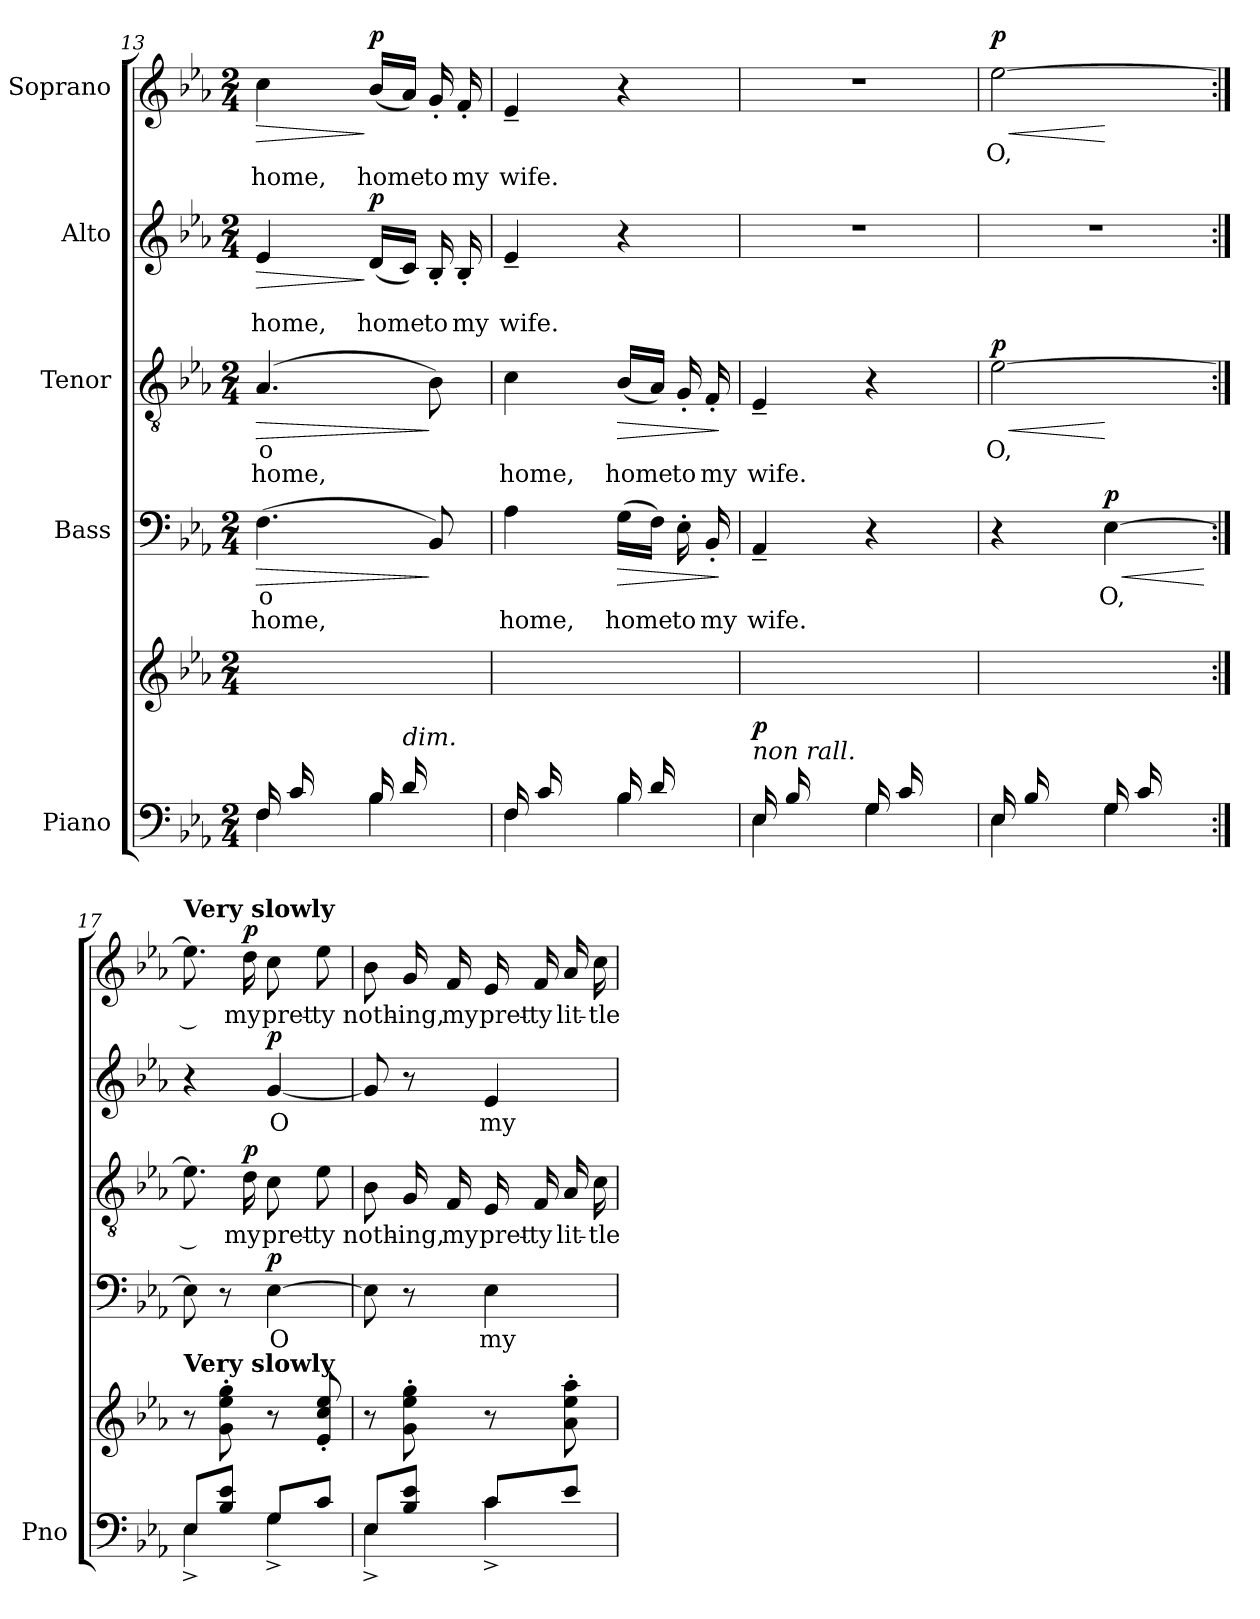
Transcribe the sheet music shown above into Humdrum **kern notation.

**kern	**kern	**dynam	**kern	**text	**text	**dynam	**kern	**text	**text	**dynam	**kern	**text	**text	**dynam	**kern	**text	**text	**dynam
*part5	*part5	*part5	*part4	*part4	*part4	*part4	*part3	*part3	*part3	*part3	*part2	*part2	*part2	*part2	*part1	*part1	*part1	*part1
*staff6	*staff5	*staff5/6	*staff4	*staff4	*staff4	*staff4	*staff3	*staff3	*staff3	*staff3	*staff2	*staff2	*staff2	*staff2	*staff1	*staff1	*staff1	*staff1
*I"Piano	*	*	*I"Bass	*	*	*	*I"Tenor	*	*	*	*I"Alto	*	*	*	*I"Soprano	*	*	*
*I'Pno	*	*	*	*	*	*	*	*	*	*	*	*	*	*	*	*	*	*
*clefF4	*clefG2	*	*clefF4	*	*	*	*clefGv2	*	*	*	*clefG2	*	*	*	*clefG2	*	*	*
*k[b-e-a-]	*k[b-e-a-]	*	*k[b-e-a-]	*	*	*	*k[b-e-a-]	*	*	*	*k[b-e-a-]	*	*	*	*k[b-e-a-]	*	*	*
*M2/4	*M2/4	*	*M2/4	*	*	*	*M2/4	*	*	*	*M2/4	*	*	*	*M2/4	*	*	*
=13	=13	=13	=13	=13	=13	=13	=13	=13	=13	=13	=13	=13	=13	=13	=13	=13	=13	=13
*^	*	*	*	*	*	*	*	*	*	*	*	*	*	*	*	*	*	*
!	!	!	!	!	!LO:LY:b	!LO:LY:b	!LO:HP:b	!	!LO:LY:b	!LO:LY:b	!LO:HP:b	!	!	!LO:LY:b	!LO:HP:b	!	!	!LO:LY:b	!LO:HP:b
(16F/LL	4F\	8ryy	.	(<4.F\	o	home,	>	(<4.A-/	o	home,	>	4e-/	.	home,	>	4cc\	.	home,	>
16c/	.	.	.	.	.	.	.	.	.	.	.	.	.	.	.	.	.	.	.
8ryy	.	16e-\	.	.	.	.	.	.	.	.	.	.	.	.	.	.	.	.	.
.	.	16a-\ 16ee-\JJ)	.	.	.	.	.	.	.	.	.	.	.	.	.	.	.	.	.
!	!	!	!	!	!	!	!	!	!	!	!	!	!	!LO:LY:b	!LO:DY:n=1:a	!	!	!LO:LY:b	!LO:DY:n=1:a
(16B-/LL	4B-\	16ryy	.	.	.	.	.	.	.	.	.	(16d/LL	.	home	] p	(16b-/LL	.	home	] p
!	!	!LO:TX:b:i:t=dim.	!	!	!	!	!	!	!	!	!	!	!	!	!	!	!	!	!
16d/	.	16ryy	.	.	.	.	.	.	.	.	.	16c/JJ)	.	.	.	16a-/JJ)	.	.	.
!	!	!	!	!	!	!	!	!	!	!	!	!	!	!LO:LY:b	!	!	!	!LO:LY:b	!
8ryy	.	16a-\	.	8BB-/)	.	.	]	8B-\)	.	.	]	16B-'>/	.	to	.	16g'>/	.	to	.
!	!	!	!	!	!	!	!	!	!	!	!	!	!	!LO:LY:b	!	!	!	!LO:LY:b	!
.	.	16b-\ 16ff\JJ)	.	.	.	.	.	.	.	.	.	16B-'>/	.	my	.	16f'>/	.	my	.
=14	=14	=14	=14	=14	=14	=14	=14	=14	=14	=14	=14	=14	=14	=14	=14	=14	=14	=14	=14
!	!	!	!	!	!	!LO:LY:b	!	!	!	!LO:LY:b	!	!	!	!LO:LY:b	!	!	!	!LO:LY:b	!
(16F/LL	4F\	8ryy	.	4A-\	.	home,	.	4c\	.	home,	.	4e-~>/	.	wife.	.	4e-~>/	.	wife.	.
16c/	.	.	.	.	.	.	.	.	.	.	.	.	.	.	.	.	.	.	.
8ryy	.	16e-\	.	.	.	.	.	.	.	.	.	.	.	.	.	.	.	.	.
.	.	16a-\ 16ee-\JJ)	.	.	.	.	.	.	.	.	.	.	.	.	.	.	.	.	.
!	!	!	!	!	!	!LO:LY:b	!LO:HP:b	!	!	!LO:LY:b	!LO:HP:b	!	!	!	!	!	!	!	!
(16B-/LL	4B-\	8ryy	.	(16G\LL	.	home	>	(16B-/LL	.	home	>	4r	.	.	.	4r	.	.	.
16d/	.	.	.	16F\JJ)	.	.	.	16A-/JJ)	.	.	.	.	.	.	.	.	.	.	.
!	!	!	!	!	!	!LO:LY:b	!	!	!	!LO:LY:b	!	!	!	!	!	!	!	!	!
8ryy	.	16a-\	.	16E-'>\	.	to	.	16G'>/	.	to	.	.	.	.	.	.	.	.	.
!	!	!	!	!	!	!LO:LY:b	!	!	!	!LO:LY:b	!	!	!	!	!	!	!	!	!
.	.	16b-\ 16ff\JJ)	.	16BB-'>/	.	my	.	16F'>/	.	my	.	.	.	.	.	.	.	.	.
*v	*v	*	*	*	*	*	*	*	*	*	*	*	*	*	*	*	*	*	*
.	.	.	.	.	.	]	.	.	.	]	.	.	.	.	.	.	.	.
=15	=15	=15	=15	=15	=15	=15	=15	=15	=15	=15	=15	=15	=15	=15	=15	=15	=15	=15
*^	*	*	*	*	*	*	*	*	*	*	*	*	*	*	*	*	*	*
!	!	!LO:TX:b:i:t=non rall.	!	!	!	!	!	!	!	!	!	!	!	!	!	!	!	!	!
!	!	!	!LO:DY:b	!	!	!LO:LY:b	!	!	!	!LO:LY:b	!	!	!	!	!	!	!	!	!
(16E-/LL	4E-\	8ryy	p	4AA-~>/	.	wife.	.	4E-~>/	.	wife.	.	2r	.	.	.	2r	.	.	.
16B-/	.	.	.	.	.	.	.	.	.	.	.	.	.	.	.	.	.	.	.
8ryy	.	16g\	.	.	.	.	.	.	.	.	.	.	.	.	.	.	.	.	.
.	.	16ee-\ 16gg\JJ)	.	.	.	.	.	.	.	.	.	.	.	.	.	.	.	.	.
(16G/LL	4G\	8ryy	.	4r	.	.	.	4r	.	.	.	.	.	.	.	.	.	.	.
16c/	.	.	.	.	.	.	.	.	.	.	.	.	.	.	.	.	.	.	.
8ryy	.	16e-\	.	.	.	.	.	.	.	.	.	.	.	.	.	.	.	.	.
.	.	16cc\ 16ee-\JJ)	.	.	.	.	.	.	.	.	.	.	.	.	.	.	.	.	.
=16	=16	=16	=16	=16	=16	=16	=16	=16	=16	=16	=16	=16	=16	=16	=16	=16	=16	=16	=16
!	!	!	!	!	!	!	!	!	!LO:LY:b	!	!LO:HP:b	!	!	!	!	!	!LO:LY:b	!	!LO:HP:b
*	*	*	*	*	*	*	*	*^	*	*	*	*	*	*	*	*^	*	*	*
!	!	!	!	!	!	!	!	!	!	!	!	!LO:DY:n=1:a	!	!	!	!	!	!	!	!	!LO:DY:n=1:a
(16E-/LL	4E-\	8ryy	.	4r	.	.	.	[2e-\	4ryy	O,	.	< p	2r	.	.	.	[2ee-\	4ryy	O,	.	< p
16B-/	.	.	.	.	.	.	.	.	.	.	.	.	.	.	.	.	.	.	.	.	.
8ryy	.	16g\	.	.	.	.	.	.	.	.	.	.	.	.	.	.	.	.	.	.	.
.	.	16ee-\ 16gg\JJ)	.	.	.	.	.	.	.	.	.	.	.	.	.	.	.	.	.	.	.
!	!	!	!	!	!LO:LY:b	!	!LO:HP:b	!	!	!	!	!	!	!	!	!	!	!	!	!	!
!	!	!	!	!	!	!	!LO:DY:n=1:a	!	!	!	!	!	!	!	!	!	!	!	!	!	!
(16G/LL	4G\	8ryy	.	[4E-\	O,	.	< p	.	4ryy	.	.	[	.	.	.	.	.	4ryy	.	.	[
16c/	.	.	.	.	.	.	.	.	.	.	.	.	.	.	.	.	.	.	.	.	.
8ryy	.	16e-\	.	.	.	.	.	.	.	.	.	.	.	.	.	.	.	.	.	.	.
.	.	16cc\ 16ee-\JJ)	.	.	.	.	.	.	.	.	.	.	.	.	.	.	.	.	.	.	.
*v	*v	*	*	*	*	*	*	*v	*v	*	*	*	*	*	*	*	*v	*v	*	*	*
.	.	.	.	.	.	[	.	.	.	.	.	.	.	.	.	.	.	.
!!LO:PB:g=z
=17:|!	=17:|!	=17:|!	=17:|!	=17:|!	=17:|!	=17:|!	=17:|!	=17:|!	=17:|!	=17:|!	=17:|!	=17:|!	=17:|!	=17:|!	=17:|!	=17:|!	=17:|!	=17:|!
*^	*	*	*	*	*	*	*	*	*	*	*	*	*	*	*	*	*	*
!	!	!	!	!	!	!	!	!	!	!	!	!	!	!	!	!LO:TX:a:B:t=Very slowly	!	!	!
!	!	!LO:TX:a:B:t=Very slowly	!	!	!	!	!	!	!	!	!	!	!	!	!	!	!	!	!
!	!	!	!	!	!	!	!	!	!LO:LY:b	!	!	!	!	!	!	!	!LO:LY:b	!	!
8E-/L	4E-^\	8r	.	8E-\]	.	.	.	8.e-\]	__	.	.	4r	.	.	.	8.ee-\]	__	.	.
8B-/ 8e-/J	.	8g\' 8ee-\' 8gg\'	.	8r	.	.	.	.	.	.	.	.	.	.	.	.	.	.	.
!	!	!	!	!	!	!	!	!	!LO:LY:b	!	!LO:DY:a	!	!	!	!	!	!LO:LY:b	!	!LO:DY:a
.	.	.	.	.	.	.	.	16d\	my	.	p	.	.	.	.	16dd\	my	.	p
!	!	!	!	!	!LO:LY:b	!	!LO:DY:a	!	!LO:LY:b	!	!	!	!LO:LY:b	!	!LO:DY:a	!	!LO:LY:b	!	!
8G/L	4G^\	8r	.	[4E-\	O	.	p	8c\	pret-	.	.	[4g/	O	.	p	8cc\	pret-	.	.
!	!	!	!	!	!	!	!	!	!LO:LY:b	!	!	!	!	!	!	!	!LO:LY:b	!	!
8c/J	.	8e-/' 8cc/' 8ee-/'	.	.	.	.	.	8e-\	-ty	.	.	.	.	.	.	8ee-\	-ty	.	.
=18	=18	=18	=18	=18	=18	=18	=18	=18	=18	=18	=18	=18	=18	=18	=18	=18	=18	=18	=18
!	!	!	!	!	!	!	!	!	!LO:LY:b	!	!	!	!	!	!	!	!LO:LY:b	!	!
8E-/L	4E-^\	8r	.	8E-\]	.	.	.	8B-\	noth-	.	.	8g/]	.	.	.	8b-\	noth-	.	.
!	!	!	!	!	!	!	!	!	!LO:LY:b	!	!	!	!	!	!	!	!LO:LY:b	!	!
8B-/ 8e-/J	.	8g\' 8ee-\' 8gg\'	.	8r	.	.	.	16G/	-ing,	.	.	8r	.	.	.	16g/	-ing,	.	.
!	!	!	!	!	!	!	!	!	!LO:LY:b	!	!	!	!	!	!	!	!LO:LY:b	!	!
.	.	.	.	.	.	.	.	16F/	my	.	.	.	.	.	.	16f/	my	.	.
!	!	!	!	!	!LO:LY:b	!	!	!	!LO:LY:b	!	!	!	!LO:LY:b	!	!	!	!LO:LY:b	!	!
8c/L	4c^\	8r	.	4E-\	my	.	.	16E-/	pret-	.	.	4e-/	my	.	.	16e-/	pret-	.	.
!	!	!	!	!	!	!	!	!	!LO:LY:b	!	!	!	!	!	!	!	!LO:LY:b	!	!
.	.	.	.	.	.	.	.	16F/	-ty	.	.	.	.	.	.	16f/	-ty	.	.
!	!	!	!	!	!	!	!	!	!LO:LY:b	!	!	!	!	!	!	!	!LO:LY:b	!	!
8e-/J	.	8a-\' 8ee-\' 8aa-\'	.	.	.	.	.	16A-/	lit-	.	.	.	.	.	.	16a-/	lit-	.	.
!	!	!	!	!	!	!	!	!	!LO:LY:b	!	!	!	!	!	!	!	!LO:LY:b	!	!
.	.	.	.	.	.	.	.	16c\	-tle	.	.	.	.	.	.	16cc\	-tle	.	.
*v	*v	*	*	*	*	*	*	*	*	*	*	*	*	*	*	*	*	*	*
=	=	=	=	=	=	=	=	=	=	=	=	=	=	=	=	=	=	=
*-	*-	*-	*-	*-	*-	*-	*-	*-	*-	*-	*-	*-	*-	*-	*-	*-	*-	*-
